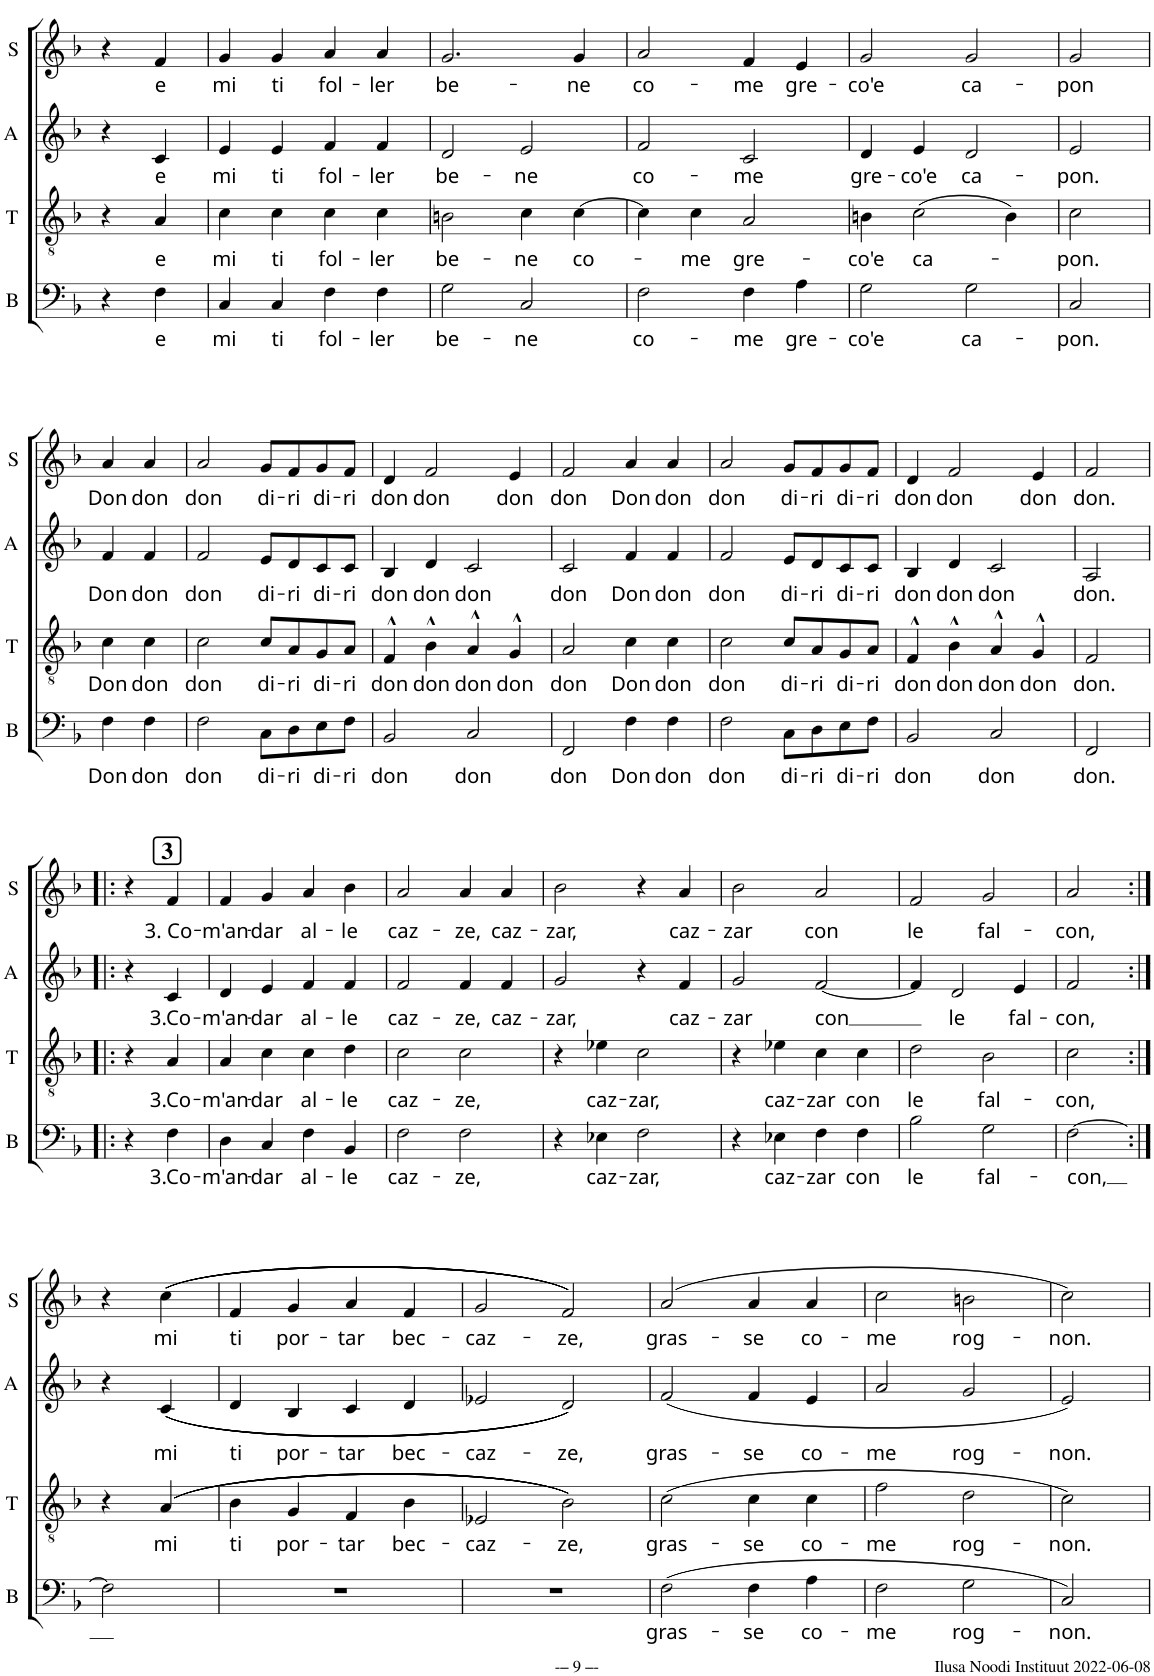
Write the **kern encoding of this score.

**kern	**text	**kern	**text	**kern	**text	**kern	**text
*part4	*part4	*part3	*part3	*part2	*part2	*part1	*part1
*staff4	*staff4	*staff3	*staff3	*staff2	*staff2	*staff1	*staff1
*I"B	*	*I"T	*	*I"A	*	*I"S	*
*I'B	*	*I'T	*	*I'A	*	*I'S	*
!!LO:PB:g=z
*clefF4	*	*clefGv2	*	*clefG2	*	*clefG2	*
*Trd4c7	*	*	*	*Trd1c2	*	*	*
*k[b-]	*	*k[b-]	*	*k[b-]	*	*k[b-]	*
*M4/4	*	*M4/4	*	*M4/4	*	*M4/4	*
=31	=31	=31	=31	=31	=31	=31	=31
4r	.	4r	.	4r	.	4r	.
!	!LO:LY:b	!	!LO:LY:b	!	!LO:LY:b	!	!LO:LY:b
4F\	e	4A/	e	4c/	e	4f/	e
=32	=32	=32	=32	=32	=32	=32	=32
!	!LO:LY:b	!	!LO:LY:b	!	!LO:LY:b	!	!LO:LY:b
4C/	mi	4c\	mi	4e/	mi	4g/	mi
!	!LO:LY:b	!	!LO:LY:b	!	!LO:LY:b	!	!LO:LY:b
4C/	ti	4c\	ti	4e/	ti	4g/	ti
!	!LO:LY:b	!	!LO:LY:b	!	!LO:LY:b	!	!LO:LY:b
4F\	fol-	4c\	fol-	4f/	fol-	4a/	fol-
!	!LO:LY:b	!	!LO:LY:b	!	!LO:LY:b	!	!LO:LY:b
4F\	-ler	4c\	-ler	4f/	-ler	4a/	-ler
=33	=33	=33	=33	=33	=33	=33	=33
!	!LO:LY:b	!	!LO:LY:b	!	!LO:LY:b	!	!LO:LY:b
2G\	be-	2Bn\	be-	2d/	be-	2.g/	be-
!	!LO:LY:b	!	!LO:LY:b	!	!LO:LY:b	!	!
2C/	-ne	4c\	-ne	2e/	-ne	.	.
!	!	!	!LO:LY:b	!	!	!	!LO:LY:b
.	.	[4c\	co-	.	.	4g/	-ne
=34	=34	=34	=34	=34	=34	=34	=34
!	!LO:LY:b	!	!	!	!LO:LY:b	!	!LO:LY:b
2F\	co-	4c\]	.	2f/	co-	2a/	co-
!	!	!	!LO:LY:b	!	!	!	!
.	.	4c\	-me	.	.	.	.
!	!LO:LY:b	!	!LO:LY:b	!	!LO:LY:b	!	!LO:LY:b
4F\	-me	2A/	gre-	2c/	-me	4f/	-me
!	!LO:LY:b	!	!	!	!	!	!LO:LY:b
4A\	gre-	.	.	.	.	4e/	gre-
=35	=35	=35	=35	=35	=35	=35	=35
!	!LO:LY:b	!	!LO:LY:b	!	!LO:LY:b	!	!LO:LY:b
2G\	-co'e	4Bn\	-co'e	4d/	gre-	2g/	-co'e
!	!	!	!LO:LY:b	!	!LO:LY:b	!	!
.	.	(2c\	ca-	4e/	-co'e	.	.
!	!LO:LY:b	!	!	!	!LO:LY:b	!	!LO:LY:b
2G\	ca-	.	.	2d/	ca-	2g/	ca-
.	.	4B\)	.	.	.	.	.
=36	=36	=36	=36	=36	=36	=36	=36
!	!LO:LY:b	!	!LO:LY:b	!	!LO:LY:b	!	!LO:LY:b
2C/	-pon.	2c\	-pon.	2e/	-pon.	2g/	-pon
!!LO:LB:g=z
=37	=37	=37	=37	=37	=37	=37	=37
!	!LO:LY:b	!	!LO:LY:b	!	!LO:LY:b	!	!LO:LY:b
4F\	Don	4c\	Don	4f/	Don	4a/	Don
!	!LO:LY:b	!	!LO:LY:b	!	!LO:LY:b	!	!LO:LY:b
4F\	don	4c\	don	4f/	don	4a/	don
=38	=38	=38	=38	=38	=38	=38	=38
!	!LO:LY:b	!	!LO:LY:b	!	!LO:LY:b	!	!LO:LY:b
2F\	don	2c\	don	2f/	don	2a/	don
!	!LO:LY:b	!	!LO:LY:b	!	!LO:LY:b	!	!LO:LY:b
8C\L	di-	8c/L	di-	8e/L	di-	8g/L	di-
!	!LO:LY:b	!	!LO:LY:b	!	!LO:LY:b	!	!LO:LY:b
8D\	-ri	8A/	-ri	8d/	-ri	8f/	-ri
!	!LO:LY:b	!	!LO:LY:b	!	!LO:LY:b	!	!LO:LY:b
8E\	di-	8G/	di-	8c/	di-	8g/	di-
!	!LO:LY:b	!	!LO:LY:b	!	!LO:LY:b	!	!LO:LY:b
8F\J	-ri	8A/J	-ri	8c/J	-ri	8f/J	-ri
=39	=39	=39	=39	=39	=39	=39	=39
!	!LO:LY:b	!	!LO:LY:b	!	!LO:LY:b	!	!LO:LY:b
2BB-/	don	4F^^/	don	4B-/	don	4d/	don
!	!	!	!LO:LY:b	!	!LO:LY:b	!	!LO:LY:b
.	.	4B-^^\	don	4d/	don	2f/	don
!	!LO:LY:b	!	!LO:LY:b	!	!LO:LY:b	!	!
2C/	don	4A^^/	don	2c/	don	.	.
!	!	!	!LO:LY:b	!	!	!	!LO:LY:b
.	.	4G^^/	don	.	.	4e/	don
=40	=40	=40	=40	=40	=40	=40	=40
!	!LO:LY:b	!	!LO:LY:b	!	!LO:LY:b	!	!LO:LY:b
2FF/	don	2A/	don	2c/	don	2f/	don
!	!LO:LY:b	!	!LO:LY:b	!	!LO:LY:b	!	!LO:LY:b
4F\	Don	4c\	Don	4f/	Don	4a/	Don
!	!LO:LY:b	!	!LO:LY:b	!	!LO:LY:b	!	!LO:LY:b
4F\	don	4c\	don	4f/	don	4a/	don
=41	=41	=41	=41	=41	=41	=41	=41
!	!LO:LY:b	!	!LO:LY:b	!	!LO:LY:b	!	!LO:LY:b
2F\	don	2c\	don	2f/	don	2a/	don
!	!LO:LY:b	!	!LO:LY:b	!	!LO:LY:b	!	!LO:LY:b
8C\L	di-	8c/L	di-	8e/L	di-	8g/L	di-
!	!LO:LY:b	!	!LO:LY:b	!	!LO:LY:b	!	!LO:LY:b
8D\	-ri	8A/	-ri	8d/	-ri	8f/	-ri
!	!LO:LY:b	!	!LO:LY:b	!	!LO:LY:b	!	!LO:LY:b
8E\	di-	8G/	di-	8c/	di-	8g/	di-
!	!LO:LY:b	!	!LO:LY:b	!	!LO:LY:b	!	!LO:LY:b
8F\J	-ri	8A/J	-ri	8c/J	-ri	8f/J	-ri
=42	=42	=42	=42	=42	=42	=42	=42
!	!LO:LY:b	!	!LO:LY:b	!	!LO:LY:b	!	!LO:LY:b
2BB-/	don	4F^^/	don	4B-/	don	4d/	don
!	!	!	!LO:LY:b	!	!LO:LY:b	!	!LO:LY:b
.	.	4B-^^\	don	4d/	don	2f/	don
!	!LO:LY:b	!	!LO:LY:b	!	!LO:LY:b	!	!
2C/	don	4A^^/	don	2c/	don	.	.
!	!	!	!LO:LY:b	!	!	!	!LO:LY:b
.	.	4G^^/	don	.	.	4e/	don
=43	=43	=43	=43	=43	=43	=43	=43
!	!LO:LY:b	!	!LO:LY:b	!	!LO:LY:b	!	!LO:LY:b
2FF/	don.	2F/	don.	2A/	don.	2f/	don.
!!LO:LB:g=z
!!LO:REH:place=s1:a:B:cj:fs=14:t=3:qo=1
=44!|:	=44!|:	=44!|:	=44!|:	=44!|:	=44!|:	=44!|:	=44!|:
4r	.	4r	.	4r	.	4r	.
!	!LO:LY:b	!	!LO:LY:b	!	!LO:LY:b	!	!LO:LY:b
4F\	3.Co-	4A/	3.Co-	4c/	3.Co-	4f/	3. Co-
=45	=45	=45	=45	=45	=45	=45	=45
!	!LO:LY:b	!	!LO:LY:b	!	!LO:LY:b	!	!LO:LY:b
4D\	-m'an-	4A/	-m'an-	4d/	-m'an-	4f/	-m'an-
!	!LO:LY:b	!	!LO:LY:b	!	!LO:LY:b	!	!LO:LY:b
4C/	-dar	4c\	-dar	4e/	-dar	4g/	-dar
!	!LO:LY:b	!	!LO:LY:b	!	!LO:LY:b	!	!LO:LY:b
4F\	al-	4c\	al-	4f/	al-	4a/	al-
!	!LO:LY:b	!	!LO:LY:b	!	!LO:LY:b	!	!LO:LY:b
4BB-/	-le	4d\	-le	4f/	-le	4b-\	-le
=46	=46	=46	=46	=46	=46	=46	=46
!	!LO:LY:b	!	!LO:LY:b	!	!LO:LY:b	!	!LO:LY:b
2F\	caz-	2c\	caz-	2f/	caz-	2a/	caz-
!	!LO:LY:b	!	!LO:LY:b	!	!LO:LY:b	!	!LO:LY:b
2F\	-ze,	2c\	-ze,	4f/	-ze,	4a/	-ze,
!	!	!	!	!	!LO:LY:b	!	!LO:LY:b
.	.	.	.	4f/	caz-	4a/	caz-
=47	=47	=47	=47	=47	=47	=47	=47
!	!	!	!	!	!LO:LY:b	!	!LO:LY:b
4r	.	4r	.	2g/	-zar,	2b-\	-zar,
!	!LO:LY:b	!	!LO:LY:b	!	!	!	!
4E-X\	caz-	4e-X\	caz-	.	.	.	.
!	!LO:LY:b	!	!LO:LY:b	!	!	!	!
2F\	-zar,	2c\	-zar,	4r	.	4r	.
!	!	!	!	!	!LO:LY:b	!	!LO:LY:b
.	.	.	.	4f/	caz-	4a/	caz-
=48	=48	=48	=48	=48	=48	=48	=48
!	!	!	!	!	!LO:LY:b	!	!LO:LY:b
4r	.	4r	.	2g/	-zar	2b-\	-zar
!	!LO:LY:b	!	!LO:LY:b	!	!	!	!
4E-X\	caz-	4e-X\	caz-	.	.	.	.
!	!LO:LY:b	!	!LO:LY:b	!	!LO:LY:b	!	!LO:LY:b
4F\	-zar	4c\	-zar	[2f/	con	2a/	con
!	!LO:LY:b	!	!LO:LY:b	!	!	!	!
4F\	con	4c\	con	.	.	.	.
=49	=49	=49	=49	=49	=49	=49	=49
!	!LO:LY:b	!	!LO:LY:b	!	!	!	!LO:LY:b
2B-\	le	2d\	le	4f/]	.	2f/	le
!	!	!	!	!	!LO:LY:b	!	!
.	.	.	.	2d/	le	.	.
!	!LO:LY:b	!	!LO:LY:b	!	!	!	!LO:LY:b
2G\	fal-	2B-\	fal-	.	.	2g/	fal-
!	!	!	!	!	!LO:LY:b	!	!
.	.	.	.	4e/	fal-	.	.
=50	=50	=50	=50	=50	=50	=50	=50
!	!LO:LY:b	!	!LO:LY:b	!	!LO:LY:b	!	!LO:LY:b
[2F\	-con,	2c\	-con,	2f/	-con,	2a/	-con,
!!LO:LB:g=z
=51:|!	=51:|!	=51:|!	=51:|!	=51:|!	=51:|!	=51:|!	=51:|!
2F\]	.	4r	.	4r	.	4r	.
!	!	!	!LO:LY:b	!	!LO:LY:b	!	!LO:LY:b
.	.	((((4A/	mi	((((4c/	mi	((((4cc\	mi
=52	=52	=52	=52	=52	=52	=52	=52
!	!	!	!LO:LY:b	!	!LO:LY:b	!	!LO:LY:b
1r	.	4B-\	ti	4d/	ti	4f/	ti
!	!	!	!LO:LY:b	!	!LO:LY:b	!	!LO:LY:b
.	.	4G/	por-	4B-/	por-	4g/	por-
!	!	!	!LO:LY:b	!	!LO:LY:b	!	!LO:LY:b
.	.	4F/	-tar	4c/	-tar	4a/	-tar
!	!	!	!LO:LY:b	!	!LO:LY:b	!	!LO:LY:b
.	.	4B-\	bec-	4d/	bec-	4f/	bec-
=53	=53	=53	=53	=53	=53	=53	=53
!	!	!	!LO:LY:b	!	!LO:LY:b	!	!LO:LY:b
1r	.	2E-X/	-caz-	2e-X/	-caz-	2g/	-caz-
!	!	!	!LO:LY:b	!	!LO:LY:b	!	!LO:LY:b
.	.	2B-\))))	-ze,	2d/))))	-ze,	2f/))))	-ze,
=54	=54	=54	=54	=54	=54	=54	=54
!	!LO:LY:b	!	!LO:LY:b	!	!LO:LY:b	!	!LO:LY:b
(2F\	gras-	(2c\	gras-	(2f/	gras-	(2a/	gras-
!	!LO:LY:b	!	!LO:LY:b	!	!LO:LY:b	!	!LO:LY:b
4F\	-se	4c\	-se	4f/	-se	4a/	-se
!	!LO:LY:b	!	!LO:LY:b	!	!LO:LY:b	!	!LO:LY:b
4A\	co-	4c\	co-	4e/	co-	4a/	co-
=55	=55	=55	=55	=55	=55	=55	=55
!	!LO:LY:b	!	!LO:LY:b	!	!LO:LY:b	!	!LO:LY:b
2F\	-me	2f\	-me	2a/	-me	2cc\	-me
!	!LO:LY:b	!	!LO:LY:b	!	!LO:LY:b	!	!LO:LY:b
2G\	rog-	2d\	rog-	2g/	rog-	2bn\	rog-
=56	=56	=56	=56	=56	=56	=56	=56
!	!LO:LY:b	!	!LO:LY:b	!	!LO:LY:b	!	!LO:LY:b
2C/)	-non.	2c\)	-non.	2e/)	-non.	2cc\)	-non.
=	=	=	=	=	=	=	=
*-	*-	*-	*-	*-	*-	*-	*-
